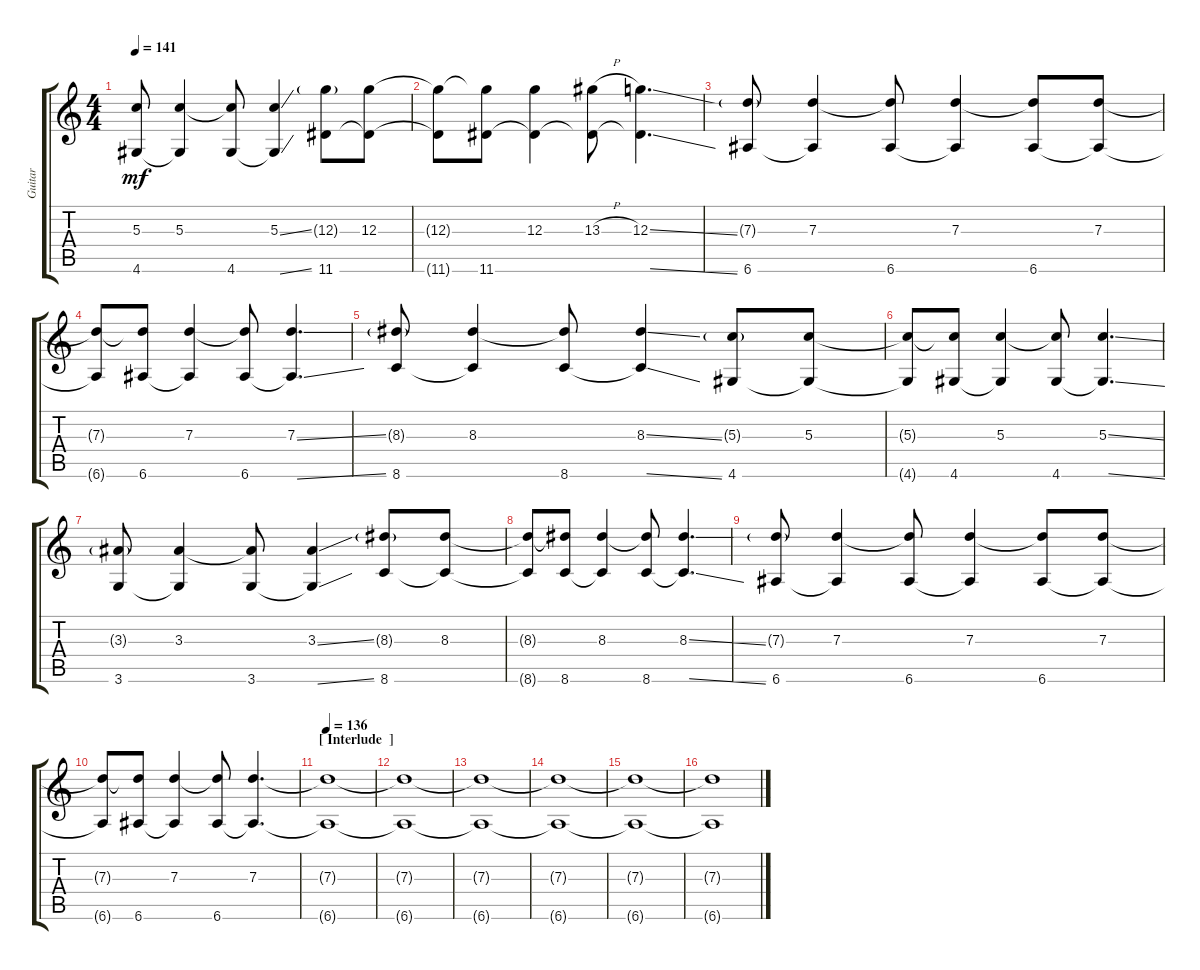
\track ("Guitar" "Guitar") {instrument electricguitarclean}
\staff {score tabs}
\tuning (E4 B3 G3 D3 A2 E2) {hide}
\ts (4 4)
\tempo 141
\clef g2
\ks c
(5.3{t} 4.6).8{dy mf} (5.3 4.6{t}).4 (5.3{t} 4.6).8 (5.3{ss} 4.6{ss t}).4 (12.3{g} 11.6).8 (12.3 11.6{t}).8 |
(12.3{t} 11.6{t}).8 (12.3{t} 11.6).8 (12.3 11.6{t}).4 (13.3{h} 11.6{t}).8 (12.3{ss} 11.6{ss t}).4{d} |
(7.3{g} 6.6).8 (7.3 6.6{t}).4 (7.3{t} 6.6).8 (7.3 6.6{t}).4 (7.3{t} 6.6).8 (7.3 6.6{t}).8 |
(7.3{t} 6.6{t}).8 (7.3{t} 6.6).8 (7.3 6.6{t}).4 (7.3{t} 6.6).8 (7.3{ss} 6.6{ss t}).4{d} |
(8.3{g} 8.6).8 (8.3 8.6{t}).4 (8.3{t} 8.6).8 (8.3{ss} 8.6{ss t}).4 (5.3{g} 4.6).8 (5.3 4.6{t}).8 |
(5.3{t} 4.6{t}).8 (5.3{t} 4.6).8 (5.3 4.6{t}).4 (5.3{t} 4.6).8 (5.3{ss} 4.6{ss t}).4{d} |
(3.3{g} 3.6).8 (3.3 3.6{t}).4 (3.3{t} 3.6).8 (3.3{ss} 3.6{ss t}).4 (8.3{g} 8.6).8 (8.3 8.6{t}).8 |
(8.3{t} 8.6{t}).8 (8.3{t} 8.6).8 (8.3 8.6{t}).4 (8.3{t} 8.6).8 (8.3{ss} 8.6{ss t}).4{d} |
(7.3{g} 6.6).8 (7.3 6.6{t}).4 (7.3{t} 6.6).8 (7.3 6.6{t}).4 (7.3{t} 6.6).8 (7.3 6.6{t}).8 |
(7.3{t} 6.6{t}).8 (7.3{t} 6.6).8 (7.3 6.6{t}).4 (7.3{t} 6.6).8 (7.3 6.6{t}).4{d} |
\section ("" "[ Interlude  ]")
\tempo 136
(7.3{t} 6.6{t}).1 |
(7.3{t} 6.6{t}).1 |
(7.3{t} 6.6{t}).1 |
(7.3{t} 6.6{t}).1 |
(7.3{t} 6.6{t}).1 |
(7.3{t} 6.6{t}).1
